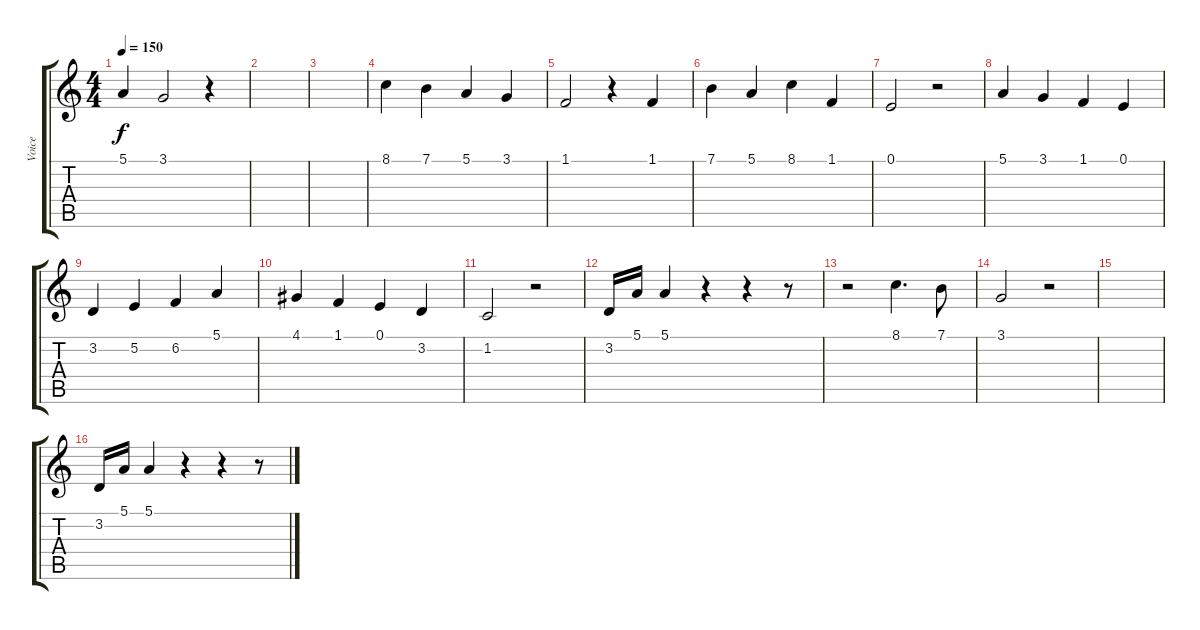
\track ("Voice" "Voice") {instrument tenorsax}
\staff {score tabs}
\tuning (E4 B3 G3 D3 A2 E2) {hide}
\ts (4 4)
\tempo 150
\clef g2
\ks c
5.1.4{dy f} 3.1.2 r.4 |
|
|
8.1.4 7.1.4 5.1.4 3.1.4 |
1.1.2 r.4 1.1.4 |
7.1.4 5.1.4 8.1.4 1.1.4 |
0.1.2 r.2 |
5.1.4 3.1.4 1.1.4 0.1.4 |
3.2.4 5.2.4 6.2.4 5.1.4 |
4.1.4 1.1.4 0.1.4 3.2.4 |
1.2.2 r.2 |
3.2.16 5.1.16 5.1.4 r.4 r.4 r.8 |
r.2 8.1.4{d} 7.1.8 |
3.1.2 r.2 |
|
3.2.16 5.1.16 5.1.4 r.4 r.4 r.8
